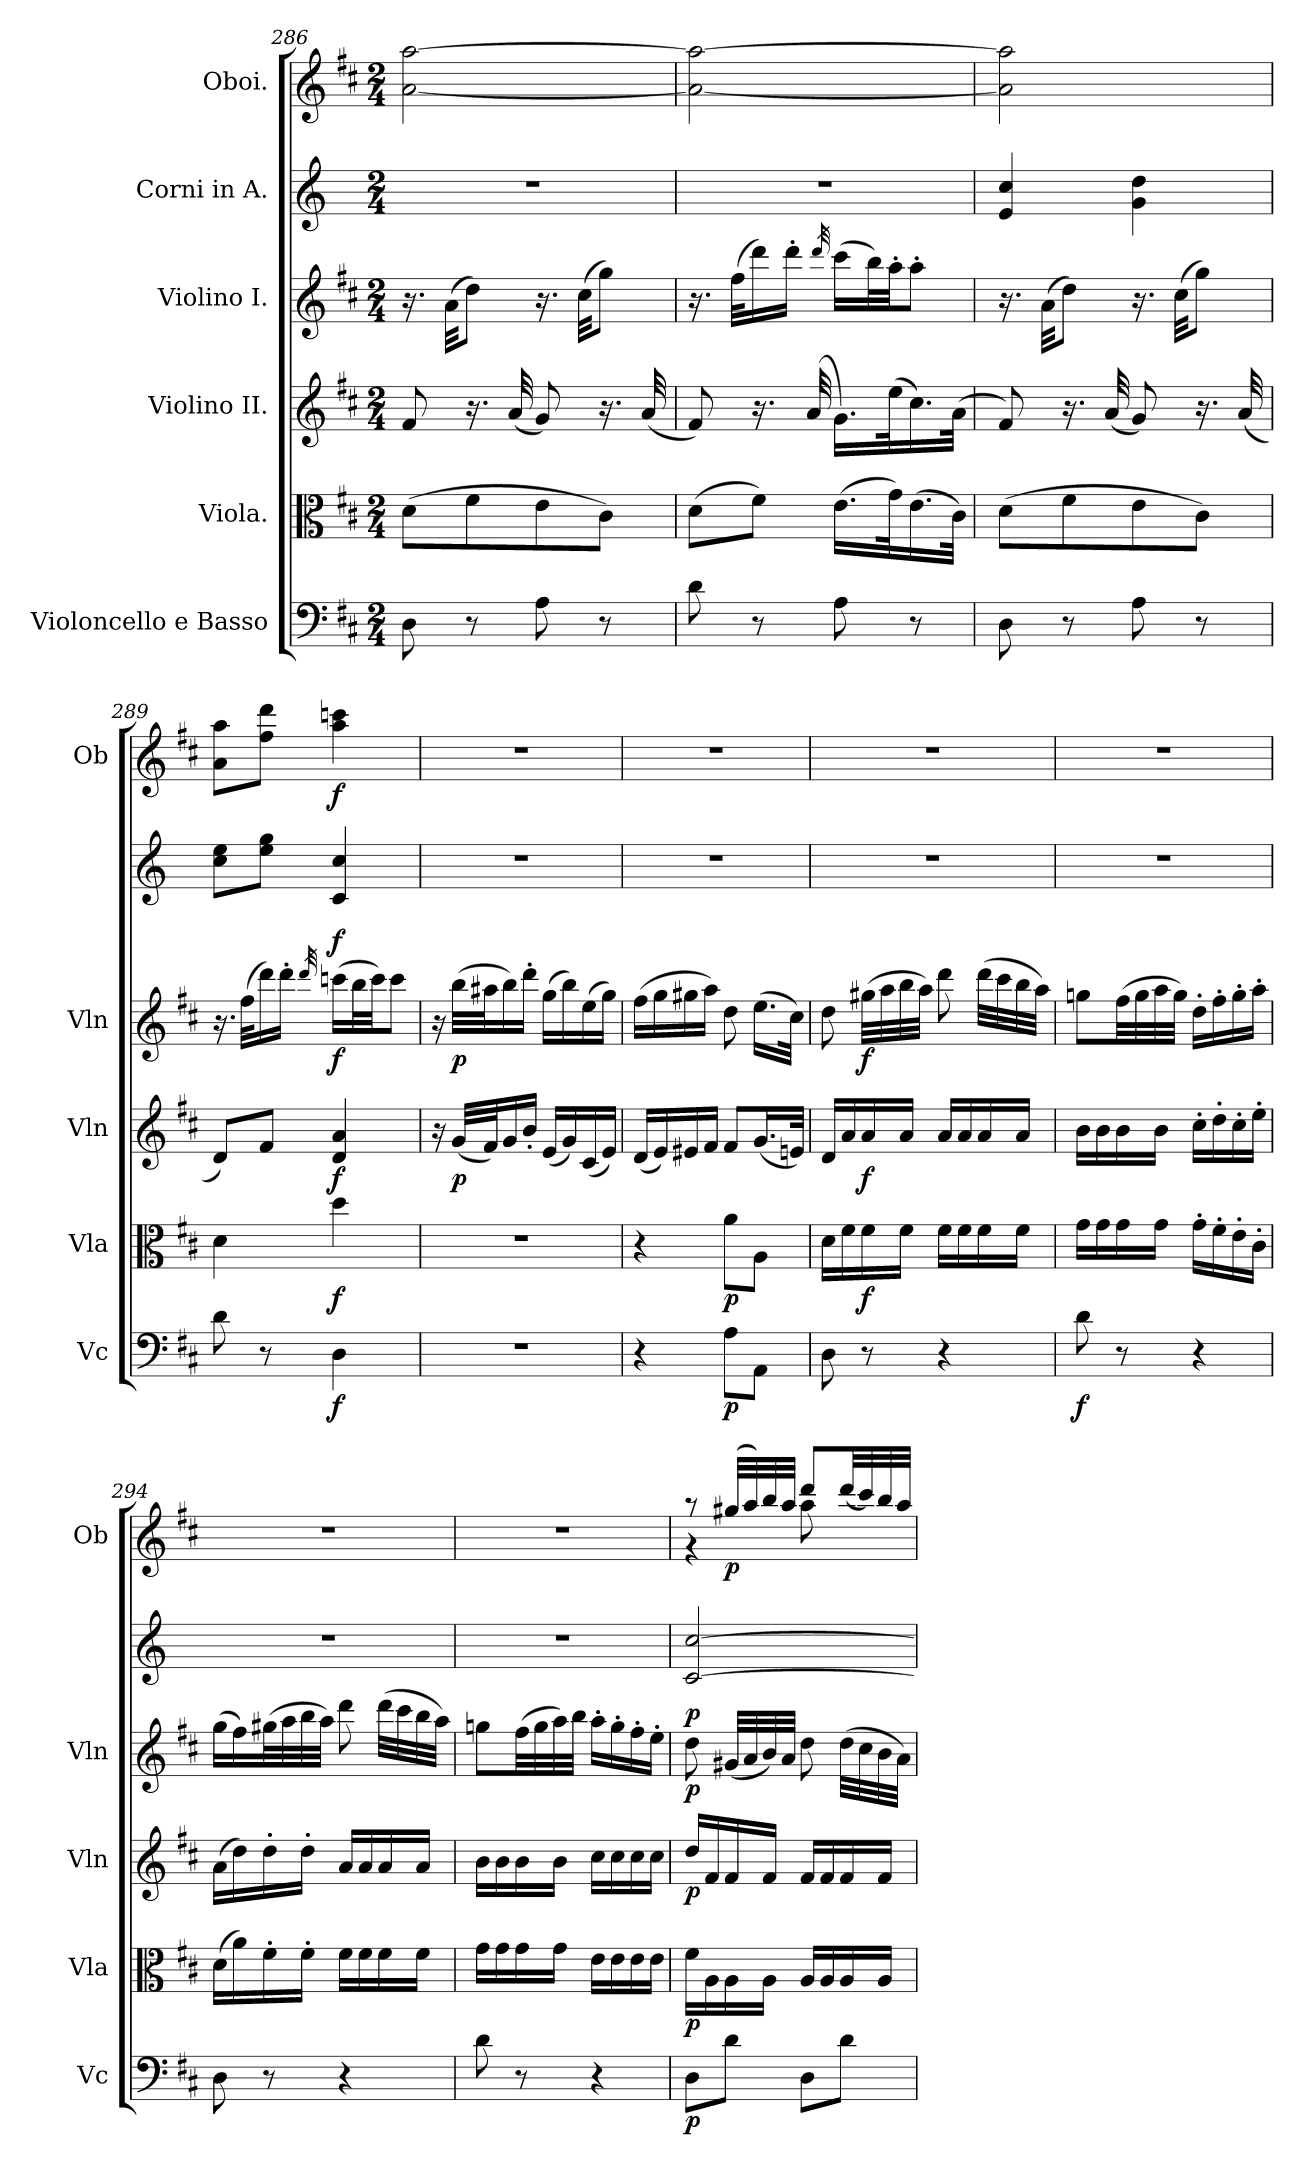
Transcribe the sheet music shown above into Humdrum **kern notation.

**kern	**dynam	**kern	**dynam	**kern	**dynam	**kern	**dynam	**kern	**dynam	**kern	**dynam
*part6	*part6	*part5	*part5	*part4	*part4	*part3	*part3	*part2	*part2	*part1	*part1
*staff6	*staff6	*staff5	*staff5	*staff4	*staff4	*staff3	*staff3	*staff2	*staff2	*staff1	*staff1
*I"Violoncello e Basso	*	*I"Viola.	*	*I"Violino II.	*	*I"Violino I.	*	*I"Corni in A.	*	*I"Oboi.	*
*I'Vc	*	*I'Vla	*	*I'Vln	*	*I'Vln	*	*	*	*I'Ob	*
!!LO:PB:g=z
*clefF4	*	*clefC3	*	*clefG2	*	*clefG2	*	*clefG2	*	*clefG2	*
*	*	*	*	*	*	*	*	*ITrd2c3	*	*	*
*k[f#c#]	*	*k[f#c#]	*	*k[f#c#]	*	*k[f#c#]	*	*k[f#c#g#]	*	*k[f#c#]	*
*M2/4	*	*M2/4	*	*M2/4	*	*M2/4	*	*M2/4	*	*M2/4	*
=286	=286	=286	=286	=286	=286	=286	=286	=286	=286	=286	=286
8D\	.	(>8d\L	.	8f#/	.	16.r	.	2r	.	[2a\ [2aa\	.
.	.	.	.	.	.	(>32a\KKL	.	.	.	.	.
8r	.	8f#\	.	16.r	.	8dd\J)	.	.	.	.	.
.	.	.	.	(<32a/	.	.	.	.	.	.	.
8A\	.	8e\	.	8g/)	.	16.r	.	.	.	.	.
.	.	.	.	.	.	(>32cc#\KKL	.	.	.	.	.
8r	.	8c#\J)	.	16.r	.	8gg\J)	.	.	.	.	.
.	.	.	.	(<32a/	.	.	.	.	.	.	.
=287	=287	=287	=287	=287	=287	=287	=287	=287	=287	=287	=287
8d\	.	(>8d\L	.	8f#/)	.	16.r	.	2r	.	2a\_ 2aa\_	.
.	.	.	.	.	.	(>32ff#\KLL	.	.	.	.	.
8r	.	8f#\J)	.	16.r	.	16ddd\)	.	.	.	.	.
.	.	.	.	.	.	16ddd'\JJ	.	.	.	.	.
.	.	.	.	(<32a/	.	.	.	.	.	.	.
.	.	.	.	.	.	32qddd/	.	.	.	.	.
8A\	.	(>16.e\LL	.	16.g\LL)	.	(>16ccc#\LL	.	.	.	.	.
.	.	.	.	.	.	32bb\L)	.	.	.	.	.
.	.	32g\K)	.	(>32ee\K	.	32aa'\JJ	.	.	.	.	.
8r	.	(>16.e\	.	16.cc#\)	.	8aa'\J	.	.	.	.	.
.	.	32c#\JJk)	.	(>32a\JJk	.	.	.	.	.	.	.
=288	=288	=288	=288	=288	=288	=288	=288	=288	=288	=288	=288
*	*	*	*	*	*	*	*	*^	*	*	*
8D\	.	(>8d\L	.	8f#/)	.	16.r	.	4c#/ 4a/	4F#/yy 4d/yy	.	2a\] 2aa\]	.
.	.	.	.	.	.	(>32a\KKL	.	.	.	.	.	.
8r	.	8f#\	.	16.r	.	8dd\J)	.	.	.	.	.	.
.	.	.	.	(<32a/	.	.	.	.	.	.	.	.
8A\	.	8e\	.	8g/)	.	16.r	.	4e\ 4b\	4A/yy 4e/yy	.	.	.
.	.	.	.	.	.	(>32cc#\KKL	.	.	.	.	.	.
8r	.	8c#\J)	.	16.r	.	8gg\J)	.	.	.	.	.	.
.	.	.	.	(<32a/	.	.	.	.	.	.	.	.
!!LO:LB:g=z
=289	=289	=289	=289	=289	=289	=289	=289	=289	=289	=289	=289	=289
8d\	.	4d\	.	8d/L)	.	16.r	.	8a\ 8cc#\L	8d/yy 8f#/yyL	.	8a\ 8aa\L	.
.	.	.	.	.	.	(>32ff#\KLL	.	.	.	.	.	.
8r	.	.	.	8f#/J	.	16ddd\)	.	8cc#\ 8ee\J	8f#/yy 8a/yyJ	.	8ff#\ 8ddd\J	.
.	.	.	.	.	.	16ddd'\JJ	.	.	.	.	.	.
.	.	.	.	.	.	32qddd/	.	.	.	.	.	.
!	!LO:DY:b	!	!LO:DY:b	!	!LO:DY:b	!	!LO:DY:b	!	!	!LO:DY:b	!	!LO:DY:b
4D\	f	4dd\	f	4d/ 4a/	f	(>16cccn\LL	f	4A/ 4a/	4D/yy 4d/yy	f	4aa\ 4cccn\	f
.	.	.	.	.	.	32bb\L	.	.	.	.	.	.
.	.	.	.	.	.	32ccc\JJ)	.	.	.	.	.	.
.	.	.	.	.	.	8ccc\J	.	.	.	.	.	.
*	*	*	*	*	*	*	*	*v	*v	*	*	*
=290	=290	=290	=290	=290	=290	=290	=290	=290	=290	=290	=290
2r	.	2r	.	16r	.	16r	.	2r	.	2r	.
!	!	!	!	!	!LO:DY:b	!	!LO:DY:b	!	!	!	!
.	.	.	.	(<32g/LLL	p	(>32bb\LLL	p	.	.	.	.
.	.	.	.	32f#/J)	.	32aa#X\J	.	.	.	.	.
.	.	.	.	16g/	.	16bb\)	.	.	.	.	.
.	.	.	.	16b'/JJ	.	16ddd'\JJ	.	.	.	.	.
.	.	.	.	(<16e/LL	.	(>16gg\LL	.	.	.	.	.
.	.	.	.	16g/)	.	16bb\)	.	.	.	.	.
.	.	.	.	(<16c#/	.	(>16ee\	.	.	.	.	.
.	.	.	.	16e/JJ)	.	16gg\JJ)	.	.	.	.	.
=291	=291	=291	=291	=291	=291	=291	=291	=291	=291	=291	=291
4r	.	4r	.	(<16d/LL	.	(>16ff#\LL	.	2r	.	2r	.
.	.	.	.	16e/)	.	16gg\	.	.	.	.	.
.	.	.	.	16e#X/	.	16gg#X\	.	.	.	.	.
.	.	.	.	16f#/JJ	.	16aa\JJ)	.	.	.	.	.
!	!LO:DY:b	!	!LO:DY:b	!	!	!	!	!	!	!	!
8A\L	p	8a\L	p	8f#/L	.	8dd\	.	.	.	.	.
8AA\J	.	8A\J	.	(<16.g/L	.	(>16.ee\LL	.	.	.	.	.
.	.	.	.	32en/JJk)	.	32cc#\JJk)	.	.	.	.	.
!!LO:PB:g=z
=292	=292	=292	=292	=292	=292	=292	=292	=292	=292	=292	=292
8D\	.	16d\LL	.	16d/LL	.	8dd\	.	2r	.	2r	.
.	.	16f#\	.	16a/	.	.	.	.	.	.	.
!	!	!	!LO:DY:b	!	!LO:DY:b	!	!LO:DY:b	!	!	!	!
8r	.	16f#\	f	16a/	f	(>32gg#X\LLL	f	.	.	.	.
.	.	.	.	.	.	32aa\	.	.	.	.	.
.	.	16f#\JJ	.	16a/JJ	.	32bb\	.	.	.	.	.
.	.	.	.	.	.	32aa\JJJ)	.	.	.	.	.
4r	.	16f#\LL	.	16a/LL	.	8ddd\	.	.	.	.	.
.	.	16f#\	.	16a/	.	.	.	.	.	.	.
.	.	16f#\	.	16a/	.	(>32ddd\LLL	.	.	.	.	.
.	.	.	.	.	.	32ccc#\	.	.	.	.	.
.	.	16f#\JJ	.	16a/JJ	.	32bb\	.	.	.	.	.
.	.	.	.	.	.	32aa\JJJ)	.	.	.	.	.
=293	=293	=293	=293	=293	=293	=293	=293	=293	=293	=293	=293
!	!LO:DY:b	!	!	!	!	!	!	!	!	!	!
8d\	f	16g\LL	.	16b\LL	.	8ggn\L	.	2r	.	2r	.
.	.	16g\	.	16b\	.	.	.	.	.	.	.
8r	.	16g\	.	16b\	.	(>32ff#\LL	.	.	.	.	.
.	.	.	.	.	.	32gg\	.	.	.	.	.
.	.	16g\JJ	.	16b\JJ	.	32aa\	.	.	.	.	.
.	.	.	.	.	.	32gg\JJJ)	.	.	.	.	.
4r	.	16g'\LL	.	16cc#'\LL	.	16dd'\LL	.	.	.	.	.
.	.	16f#'\	.	16dd'\	.	16ff#'\	.	.	.	.	.
.	.	16e'\	.	16cc#'\	.	16gg'\	.	.	.	.	.
.	.	16c#'\JJ	.	16ee'\JJ	.	16aa'\JJ	.	.	.	.	.
=294	=294	=294	=294	=294	=294	=294	=294	=294	=294	=294	=294
8D\	.	(>16d\LL	.	(>16a\LL	.	(>16gg\LL	.	2r	.	2r	.
.	.	16a\)	.	16dd\)	.	16ff#\)	.	.	.	.	.
8r	.	16f#'\	.	16dd'\	.	(>32gg#X\L	.	.	.	.	.
.	.	.	.	.	.	32aa\	.	.	.	.	.
.	.	16f#'\JJ	.	16dd'\JJ	.	32bb\	.	.	.	.	.
.	.	.	.	.	.	32aa\JJJ)	.	.	.	.	.
4r	.	16f#\LL	.	16a/LL	.	8ddd\	.	.	.	.	.
.	.	16f#\	.	16a/	.	.	.	.	.	.	.
.	.	16f#\	.	16a/	.	(>32ddd\LLL	.	.	.	.	.
.	.	.	.	.	.	32ccc#\	.	.	.	.	.
.	.	16f#\JJ	.	16a/JJ	.	32bb\	.	.	.	.	.
.	.	.	.	.	.	32aa\JJJ)	.	.	.	.	.
!!LO:LB:g=z
=295	=295	=295	=295	=295	=295	=295	=295	=295	=295	=295	=295
8d\	.	16g\LL	.	16b\LL	.	8ggn\L	.	2r	.	2r	.
.	.	16g\	.	16b\	.	.	.	.	.	.	.
8r	.	16g\	.	16b\	.	(>32ff#\LL	.	.	.	.	.
.	.	.	.	.	.	32gg\	.	.	.	.	.
.	.	16g\JJ	.	16b\JJ	.	32aa\)	.	.	.	.	.
.	.	.	.	.	.	32bb\JJJ	.	.	.	.	.
4r	.	16e\LL	.	16cc#\LL	.	16aa'\LL	.	.	.	.	.
.	.	16e\	.	16cc#\	.	16gg'\	.	.	.	.	.
.	.	16e\	.	16cc#\	.	16ff#'\	.	.	.	.	.
.	.	16e\JJ	.	16cc#\JJ	.	16ee'\JJ	.	.	.	.	.
=296	=296	=296	=296	=296	=296	=296	=296	=296	=296	=296	=296
*	*	*	*	*	*	*	*	*^	*	*^	*
!	!LO:DY:b	!	!LO:DY:b	!	!LO:DY:b	!	!LO:DY:b	!	!	!LO:DY:b	!	!	!
8D\L	p	16f#\LL	p	16dd/LL	p	8dd\	p	[2A/ [2a/	[2D/yy [2d/yy	p	8r	4r	.
.	.	16A\	.	16f#/	.	.	.	.	.	.	.	.	.
!	!	!	!	!	!	!	!	!	!	!	!	!	!LO:DY:b
8d\J	.	16A\	.	16f#/	.	(<32g#X/LLL	.	.	.	.	(>32gg#X/LLL	.	p
.	.	.	.	.	.	32a/	.	.	.	.	32aa/)	.	.
.	.	16A\JJ	.	16f#/JJ	.	32b/)	.	.	.	.	32bb/	.	.
.	.	.	.	.	.	32a/JJJ	.	.	.	.	32aa/JJJ	.	.
8D\L	.	16A/LL	.	16f#/LL	.	8dd\	.	.	.	.	8ddd/L	8aa\	.
.	.	16A/	.	16f#/	.	.	.	.	.	.	.	.	.
8d\J	.	16A/	.	16f#/	.	(>32dd\LLL	.	.	.	.	(<32ddd/LL	8ryy	.
.	.	.	.	.	.	32cc#\	.	.	.	.	32ccc#/)	.	.
.	.	16A/JJ	.	16f#/JJ	.	32b\	.	.	.	.	32bb/	.	.
.	.	.	.	.	.	32a\JJJ)	.	.	.	.	32aa/JJJ	.	.
*	*	*	*	*	*	*	*	*v	*v	*	*	*	*
*	*	*	*	*	*	*	*	*	*	*v	*v	*
=	=	=	=	=	=	=	=	=	=	=	=
*-	*-	*-	*-	*-	*-	*-	*-	*-	*-	*-	*-
